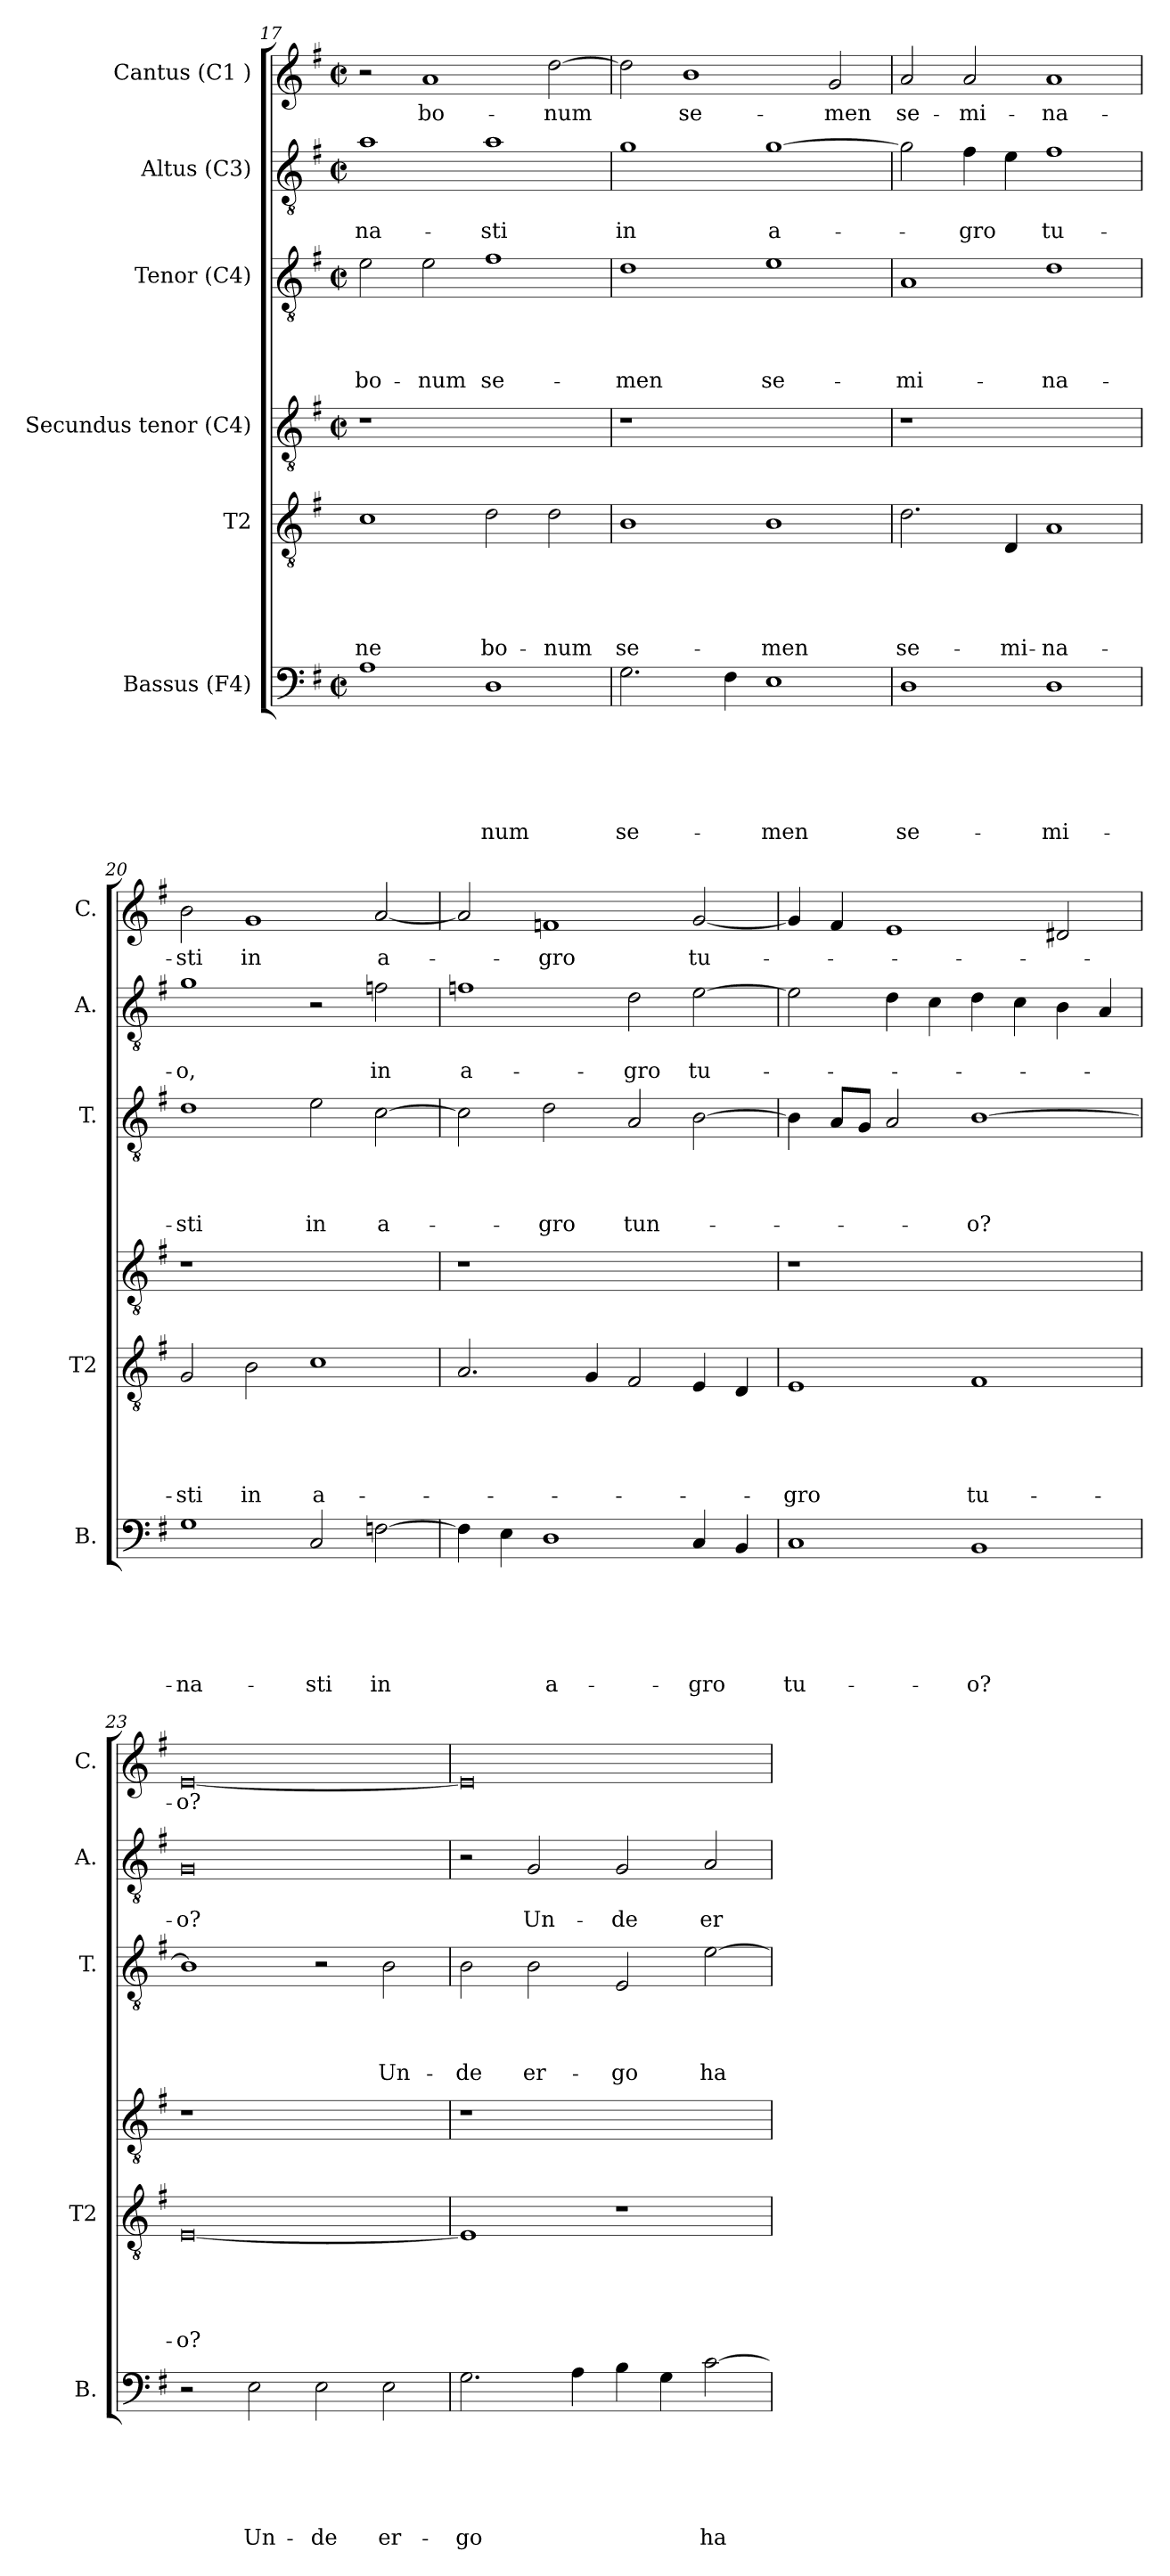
**kern	**text	**text	**text	**text	**text	**text	**kern	**text	**text	**text	**text	**text	**kern	**kern	**text	**text	**text	**text	**kern	**text	**text	**kern	**text
*part6	*part6	*part6	*part6	*part6	*part6	*part6	*part5	*part5	*part5	*part5	*part5	*part5	*part4	*part3	*part3	*part3	*part3	*part3	*part2	*part2	*part2	*part1	*part1
*staff6	*staff6	*staff6	*staff6	*staff6	*staff6	*staff6	*staff5	*staff5	*staff5	*staff5	*staff5	*staff5	*staff4	*staff3	*staff3	*staff3	*staff3	*staff3	*staff2	*staff2	*staff2	*staff1	*staff1
*I"Bassus (F4)	*	*	*	*	*	*	*I"T2	*	*	*	*	*	*I"Secundus tenor (C4)	*I"Tenor (C4)	*	*	*	*	*I"Altus (C3)	*	*	*I"Cantus (C1 )	*
*I'B.	*	*	*	*	*	*	*I'T2	*	*	*	*	*	*	*I'T.	*	*	*	*	*I'A.	*	*	*I'C.	*
*clefF4	*	*	*	*	*	*	*clefGv2	*	*	*	*	*	*clefGv2	*clefGv2	*	*	*	*	*clefGv2	*	*	*clefG2	*
*k[f#]	*	*	*	*	*	*	*k[f#]	*	*	*	*	*	*k[f#]	*k[f#]	*	*	*	*	*k[f#]	*	*	*k[f#]	*
*G:	*	*	*	*	*	*	*G:	*	*	*	*	*	*G:	*G:	*	*	*	*	*G:	*	*	*G:	*
*M2/2	*	*	*	*	*	*	*	*	*	*	*	*	*M2/2	*M2/2	*	*	*	*	*M2/2	*	*	*M2/2	*
*met(c|)	*	*	*	*	*	*	*	*	*	*	*	*	*met(c|)	*met(c|)	*	*	*	*	*met(c|)	*	*	*met(c|)	*
=17	=17	=17	=17	=17	=17	=17	=17	=17	=17	=17	=17	=17	=17	=17	=17	=17	=17	=17	=17	=17	=17	=17	=17
!	!	!	!	!	!	!	!	!	!	!	!	!LO:LY:b	!	!	!	!	!	!LO:LY:b	!	!	!LO:LY:b	!	!
1A	.	.	.	.	.	.	1c	.	.	.	.	-ne	1r	2e\	.	.	.	bo-	1a	.	-na-	2r	.
!	!	!	!	!	!	!	!	!	!	!	!	!	!	!	!	!	!	!LO:LY:b	!	!	!	!	!LO:LY:b
.	.	.	.	.	.	.	.	.	.	.	.	.	.	2e\	.	.	.	-num	.	.	.	1a	bo-
!	!	!	!	!	!	!LO:LY:b	!	!	!	!	!	!LO:LY:b	!	!	!	!	!	!LO:LY:b	!	!	!LO:LY:b	!	!
1D	.	.	.	.	.	-num	2d\	.	.	.	.	bo-	1ryy	1f#	.	.	.	se-	1a	.	-sti	.	.
!	!	!	!	!	!	!	!	!	!	!	!	!LO:LY:b	!	!	!	!	!	!	!	!	!	!	!LO:LY:b
.	.	.	.	.	.	.	2d\	.	.	.	.	-num	.	.	.	.	.	.	.	.	.	[>2dd\	-num
=18	=18	=18	=18	=18	=18	=18	=18	=18	=18	=18	=18	=18	=18	=18	=18	=18	=18	=18	=18	=18	=18	=18	=18
!	!	!	!	!	!	!LO:LY:b	!	!	!	!	!	!LO:LY:b	!	!	!	!	!	!LO:LY:b	!	!	!LO:LY:b	!	!
2.G\	.	.	.	.	.	se-	1B	.	.	.	.	se-	1r	1d	.	.	.	-men	1g	.	in	2dd\]	.
!	!	!	!	!	!	!	!	!	!	!	!	!	!	!	!	!	!	!	!	!	!	!	!LO:LY:b
.	.	.	.	.	.	.	.	.	.	.	.	.	.	.	.	.	.	.	.	.	.	1b	se-
4F#\	.	.	.	.	.	.	.	.	.	.	.	.	.	.	.	.	.	.	.	.	.	.	.
!	!	!	!	!	!	!LO:LY:b	!	!	!	!	!	!LO:LY:b	!	!	!	!	!	!LO:LY:b	!	!	!LO:LY:b:rj	!	!
1E	.	.	.	.	.	-men	1B	.	.	.	.	-men	1ryy	1e	.	.	.	se-	[>1g	.	a-	.	.
!	!	!	!	!	!	!	!	!	!	!	!	!	!	!	!	!	!	!	!	!	!	!	!LO:LY:b
.	.	.	.	.	.	.	.	.	.	.	.	.	.	.	.	.	.	.	.	.	.	2g/	-men
=19	=19	=19	=19	=19	=19	=19	=19	=19	=19	=19	=19	=19	=19	=19	=19	=19	=19	=19	=19	=19	=19	=19	=19
!	!	!	!	!	!	!LO:LY:b	!	!	!	!	!	!LO:LY:b	!	!	!	!	!	!LO:LY:b	!	!	!	!	!LO:LY:b
1D	.	.	.	.	.	se-	2.d\	.	.	.	.	se-	1r	1A	.	.	.	-mi-	2g\]	.	.	2a/	se-
!	!	!	!	!	!	!	!	!	!	!	!	!	!	!	!	!	!	!	!	!	!LO:LY:b	!	!LO:LY:b
.	.	.	.	.	.	.	.	.	.	.	.	.	.	.	.	.	.	.	4f#\	.	-gro	2a/	-mi-
!	!	!	!	!	!	!	!	!	!	!	!	!LO:LY:b	!	!	!	!	!	!	!	!	!	!	!
.	.	.	.	.	.	.	4D/	.	.	.	.	-mi-	.	.	.	.	.	.	4e\	.	.	.	.
!	!	!	!	!	!	!LO:LY:b	!	!	!	!	!	!LO:LY:b:rj	!	!	!	!	!	!LO:LY:b	!	!	!LO:LY:b	!	!LO:LY:b
1D	.	.	.	.	.	-mi-	1A	.	.	.	.	-na-	1ryy	1d	.	.	.	-na-	1f#	.	tu-	1a	-na-
!!LO:LB:g=z
=20	=20	=20	=20	=20	=20	=20	=20	=20	=20	=20	=20	=20	=20	=20	=20	=20	=20	=20	=20	=20	=20	=20	=20
!	!	!	!	!	!	!LO:LY:b	!	!	!	!	!	!LO:LY:b	!	!	!	!	!	!LO:LY:b	!	!	!LO:LY:b	!	!LO:LY:b
1G	.	.	.	.	.	-na-	2G/	.	.	.	.	-sti	1r	1d	.	.	.	-sti	1g	.	-o,	2b\	-sti
!	!	!	!	!	!	!	!	!	!	!	!	!LO:LY:b	!	!	!	!	!	!	!	!	!	!	!LO:LY:b
.	.	.	.	.	.	.	2B\	.	.	.	.	in	.	.	.	.	.	.	.	.	.	1g	in
!	!	!	!	!	!	!LO:LY:b	!	!	!	!	!	!LO:LY:b:rj	!	!	!	!	!	!LO:LY:b	!	!	!	!	!
2C/	.	.	.	.	.	-sti	1c	.	.	.	.	a-	1ryy	2e\	.	.	.	in	2r	.	.	.	.
!	!	!	!	!	!	!LO:LY:b	!	!	!	!	!	!	!	!	!	!	!	!LO:LY:b	!	!	!LO:LY:b	!	!LO:LY:b
[>2F\	.	.	.	.	.	in	.	.	.	.	.	.	.	[>2c\	.	.	.	a-	2fn\	.	in	[<2a/	a-
=21	=21	=21	=21	=21	=21	=21	=21	=21	=21	=21	=21	=21	=21	=21	=21	=21	=21	=21	=21	=21	=21	=21	=21
!	!	!	!	!	!	!	!	!	!	!	!	!	!	!	!	!	!	!	!	!	!LO:LY:b:rj	!	!
4F\]	.	.	.	.	.	.	2.A/	.	.	.	.	.	1r	2c\]	.	.	.	.	1fn	.	a-	2a/]	.
4E\	.	.	.	.	.	.	.	.	.	.	.	.	.	.	.	.	.	.	.	.	.	.	.
!	!	!	!	!	!	!LO:LY:b:rj	!	!	!	!	!	!	!	!	!	!	!	!LO:LY:b	!	!	!	!	!LO:LY:b
1D	.	.	.	.	.	a-	.	.	.	.	.	.	.	2d\	.	.	.	-gro	.	.	.	1f	-gro
.	.	.	.	.	.	.	4G/	.	.	.	.	.	.	.	.	.	.	.	.	.	.	.	.
!	!	!	!	!	!	!	!	!	!	!	!	!	!	!	!	!	!	!LO:LY:b	!	!	!LO:LY:b	!	!
.	.	.	.	.	.	.	2F#/	.	.	.	.	.	1ryy	2A/	.	.	.	tun-	2d\	.	-gro	.	.
!	!	!	!	!	!	!LO:LY:b	!	!	!	!	!	!	!	!	!	!	!	!	!	!	!LO:LY:b	!	!LO:LY:b
4C/	.	.	.	.	.	-gro	4E/	.	.	.	.	.	.	[>2B\	.	.	.	.	[>2e\	.	tu-	[<2g/	tu-
4BB/	.	.	.	.	.	.	4D/	.	.	.	.	.	.	.	.	.	.	.	.	.	.	.	.
=22	=22	=22	=22	=22	=22	=22	=22	=22	=22	=22	=22	=22	=22	=22	=22	=22	=22	=22	=22	=22	=22	=22	=22
!	!	!	!	!	!	!LO:LY:b	!	!	!	!	!	!LO:LY:b	!	!	!	!	!	!	!	!	!	!	!
1C	.	.	.	.	.	tu-	1E	.	.	.	.	-gro	1r	4B\]	.	.	.	.	2e\]	.	.	4g/]	.
.	.	.	.	.	.	.	.	.	.	.	.	.	.	8A/L	.	.	.	.	.	.	.	4f#/	.
.	.	.	.	.	.	.	.	.	.	.	.	.	.	8G/J	.	.	.	.	.	.	.	.	.
.	.	.	.	.	.	.	.	.	.	.	.	.	.	2A/	.	.	.	.	4d\	.	.	1e	.
.	.	.	.	.	.	.	.	.	.	.	.	.	.	.	.	.	.	.	4c\	.	.	.	.
!	!	!	!	!	!	!LO:LY:b	!	!	!	!	!	!LO:LY:b	!	!	!	!	!	!LO:LY:b	!	!	!	!	!
1BB	.	.	.	.	.	-o?	1F#	.	.	.	.	tu-	1ryy	[>1B	.	.	.	-o?	4d\	.	.	.	.
.	.	.	.	.	.	.	.	.	.	.	.	.	.	.	.	.	.	.	4c\	.	.	.	.
.	.	.	.	.	.	.	.	.	.	.	.	.	.	.	.	.	.	.	4B\	.	.	2d#/	.
.	.	.	.	.	.	.	.	.	.	.	.	.	.	.	.	.	.	.	4A/	.	.	.	.
=23	=23	=23	=23	=23	=23	=23	=23	=23	=23	=23	=23	=23	=23	=23	=23	=23	=23	=23	=23	=23	=23	=23	=23
!	!	!	!	!	!	!	!	!	!	!	!	!LO:LY:b	!	!	!	!	!	!	!	!	!LO:LY:b	!	!LO:LY:b
2r	.	.	.	.	.	.	[>0E	.	.	.	.	-o?	1r	1B]	.	.	.	.	0G	.	-o?	[>0e	-o?
!	!	!	!	!	!	!LO:LY:b	!	!	!	!	!	!	!	!	!	!	!	!	!	!	!	!	!
2E\	.	.	.	.	.	Un-	.	.	.	.	.	.	.	.	.	.	.	.	.	.	.	.	.
!	!	!	!	!	!	!LO:LY:b	!	!	!	!	!	!	!	!	!	!	!	!	!	!	!	!	!
2E\	.	.	.	.	.	-de	.	.	.	.	.	.	1ryy	2r	.	.	.	.	.	.	.	.	.
!	!	!	!	!	!	!LO:LY:b	!	!	!	!	!	!	!	!	!	!	!	!LO:LY:b	!	!	!	!	!
2E\	.	.	.	.	.	er-	.	.	.	.	.	.	.	2B\	.	.	.	Un-	.	.	.	.	.
!!LO:PB:g=z
=24	=24	=24	=24	=24	=24	=24	=24	=24	=24	=24	=24	=24	=24	=24	=24	=24	=24	=24	=24	=24	=24	=24	=24
!	!	!	!	!	!	!LO:LY:b	!	!	!	!	!	!	!	!	!	!	!	!LO:LY:b	!	!	!	!	!
2.G\	.	.	.	.	.	-go	1E]	.	.	.	.	.	1r	2B\	.	.	.	-de	2r	.	.	0e]	.
!	!	!	!	!	!	!	!	!	!	!	!	!	!	!	!	!	!	!LO:LY:b	!	!	!LO:LY:b	!	!
.	.	.	.	.	.	.	.	.	.	.	.	.	.	2B\	.	.	.	er-	2G/	.	Un-	.	.
4A\	.	.	.	.	.	.	.	.	.	.	.	.	.	.	.	.	.	.	.	.	.	.	.
!	!	!	!	!	!	!	!	!	!	!	!	!	!	!	!	!	!	!LO:LY:b	!	!	!LO:LY:b	!	!
4B\	.	.	.	.	.	.	1r	.	.	.	.	.	1ryy	2E/	.	.	.	-go	2G/	.	-de	.	.
4G\	.	.	.	.	.	.	.	.	.	.	.	.	.	.	.	.	.	.	.	.	.	.	.
!	!	!	!	!	!	!LO:LY:b	!	!	!	!	!	!	!	!	!	!	!	!LO:LY:b	!	!	!LO:LY:b	!	!
[>2c\	.	.	.	.	.	ha-	.	.	.	.	.	.	.	[>2e\	.	.	.	ha-	2A/	.	er-	.	.
=	=	=	=	=	=	=	=	=	=	=	=	=	=	=	=	=	=	=	=	=	=	=	=
*-	*-	*-	*-	*-	*-	*-	*-	*-	*-	*-	*-	*-	*-	*-	*-	*-	*-	*-	*-	*-	*-	*-	*-
